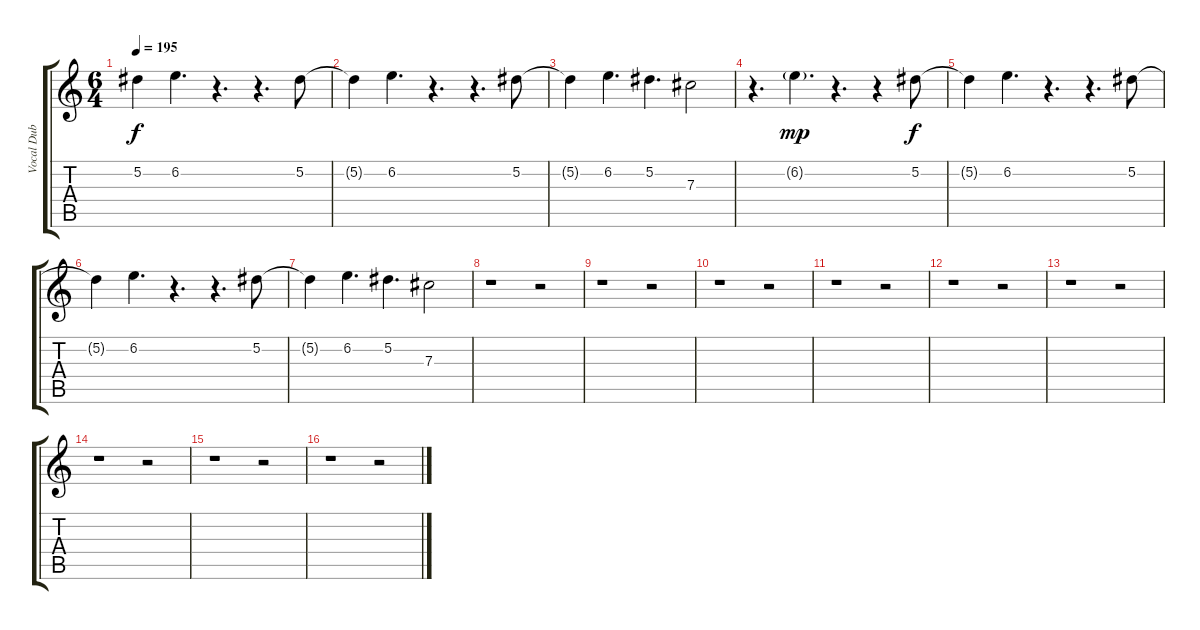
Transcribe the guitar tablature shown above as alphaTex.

\track ("Vocal Dub" "Vocal Dub") {instrument electricguitarjazz}
\staff {score tabs}
\tuning (Eb4 Bb3 Gb3 Db3 Ab2 Db2) {hide}
\ts (6 4)
\tempo 195
\clef g2
\ks c
5.2{t}.4{dy f beam merge} 6.2.4{d} r.4{d beam merge} r.4{d} 5.2.8 |
5.2{t}.4{beam merge} 6.2.4{d} r.4{d beam merge} r.4{d beam merge} 5.2.8 |
5.2{t}.4 6.2.4{d beam merge} 5.2.4{d} 7.3.2 |
r.4{d} 6.2{g}.4{d dy mp} r.4{d} r.4{beam merge} 5.2.8{dy f} |
5.2{t}.4{beam merge} 6.2.4{d} r.4{d beam merge} r.4{d beam merge} 5.2.8 |
5.2{t}.4{beam merge} 6.2.4{d} r.4{d beam merge} r.4{d beam merge} 5.2.8 |
5.2{t}.4 6.2.4{d beam merge} 5.2.4{d} 7.3.2 |
r.1 r.2 |
r.1{beam merge} r.2 |
r.1 r.2 |
r.1 r.2 |
r.1 r.2 |
r.1 r.2 |
r.1 r.2 |
r.1{beam merge} r.2 |
r.1 r.2
